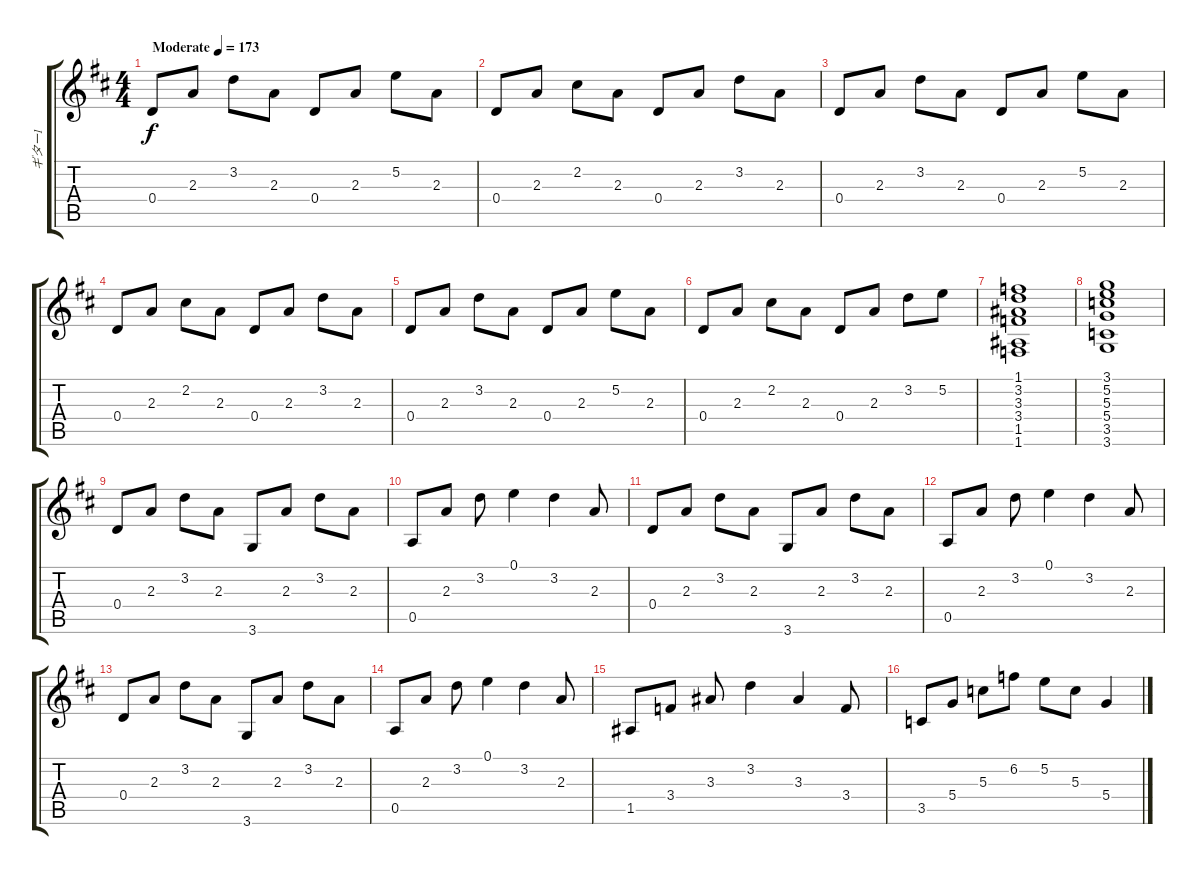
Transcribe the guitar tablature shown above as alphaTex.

\track ("ギター1" "ギター1") {mute instrument distortionguitar}
\staff {score tabs}
\tuning (E4 B3 G3 D3 A2 E2) {hide}
\ts (4 4)
\tempo (173 "Moderate")
\clef g2
\ks d
0.4.8{dy f instrument distortionguitar} 2.3.8 3.2.8 2.3.8 0.4.8 2.3.8 5.2.8 2.3.8 |
0.4.8 2.3.8 2.2.8 2.3.8 0.4.8 2.3.8 3.2.8 2.3.8 |
0.4.8 2.3.8 3.2.8 2.3.8 0.4.8 2.3.8 5.2.8 2.3.8 |
0.4.8 2.3.8 2.2.8 2.3.8 0.4.8 2.3.8 3.2.8 2.3.8 |
0.4.8 2.3.8 3.2.8 2.3.8 0.4.8 2.3.8 5.2.8 2.3.8 |
0.4.8 2.3.8 2.2.8 2.3.8 0.4.8 2.3.8 3.2.8 5.2.8 |
(1.1 3.2 3.3 3.4 1.5 1.6).1 |
(3.1 5.2 5.3 5.4 3.5 3.6).1 |
0.4.8 2.3.8 3.2.8 2.3.8 3.6.8 2.3.8 3.2.8 2.3.8 |
0.5.8 2.3.8 3.2.8 0.1.4 3.2.4 2.3.8 |
0.4.8 2.3.8 3.2.8 2.3.8 3.6.8 2.3.8 3.2.8 2.3.8 |
0.5.8 2.3.8 3.2.8 0.1.4 3.2.4 2.3.8 |
0.4.8 2.3.8 3.2.8 2.3.8 3.6.8 2.3.8 3.2.8 2.3.8 |
0.5.8 2.3.8 3.2.8 0.1.4 3.2.4 2.3.8 |
1.5.8 3.4.8 3.3.8 3.2.4 3.3.4 3.4.8 |
3.5.8 5.4.8 5.3.8 6.2.8 5.2.8 5.3.8 5.4.4
